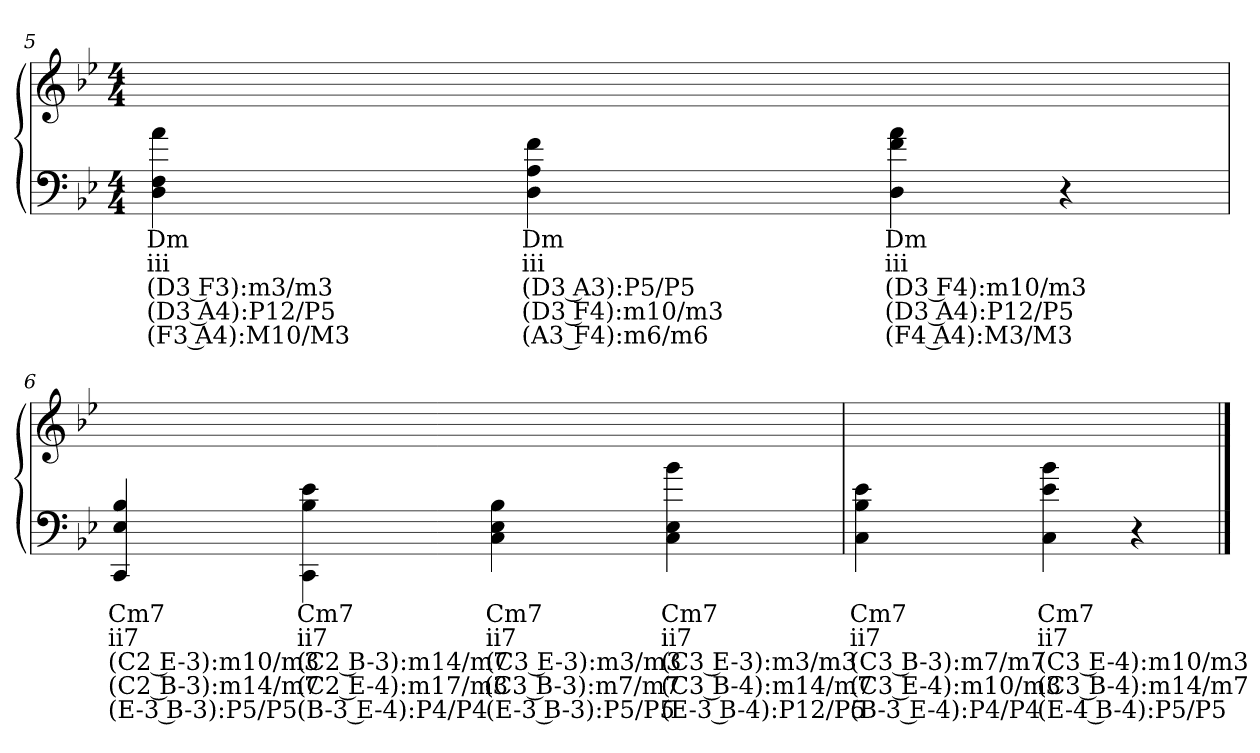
**kern	**text	**text	**text	**text	**text	**kern
*part2	*part2	*part2	*part2	*part2	*part2	*part1
*staff2	*staff2	*staff2	*staff2	*staff2	*staff2	*staff1
*clefF4	*	*	*	*	*	*clefG2
*k[b-e-]	*	*	*	*	*	*k[b-e-]
*B-:	*	*	*	*	*	*B-:
*M4/4	*	*	*	*	*	*M4/4
=5	=5	=5	=5	=5	=5	=5
4D 4F 4a	Dm	iii	(D3 F3):m3/m3	(D3 A4):P12/P5	(F3 A4):M10/M3	1ryy
4D 4A 4f	Dm	iii	(D3 A3):P5/P5	(D3 F4):m10/m3	(A3 F4):m6/m6	.
4D 4f 4a	Dm	iii	(D3 F4):m10/m3	(D3 A4):P12/P5	(F4 A4):M3/M3	.
4r	.	.	.	.	.	.
=6	=6	=6	=6	=6	=6	=6
4CC 4E- 4B-	Cm7	ii7	(C2 E-3):m10/m3	(C2 B-3):m14/m7	(E-3 B-3):P5/P5	1ryy
4CC 4B- 4e-	Cm7	ii7	(C2 B-3):m14/m7	(C2 E-4):m17/m3	(B-3 E-4):P4/P4	.
4C 4E- 4B-	Cm7	ii7	(C3 E-3):m3/m3	(C3 B-3):m7/m7	(E-3 B-3):P5/P5	.
4C 4E- 4b-	Cm7	ii7	(C3 E-3):m3/m3	(C3 B-4):m14/m7	(E-3 B-4):P12/P5	.
=7	=7	=7	=7	=7	=7	=7
4C 4B- 4e-	Cm7	ii7	(C3 B-3):m7/m7	(C3 E-4):m10/m3	(B-3 E-4):P4/P4	2.ryy
4C 4e- 4b-	Cm7	ii7	(C3 E-4):m10/m3	(C3 B-4):m14/m7	(E-4 B-4):P5/P5	.
4r	.	.	.	.	.	.
==	==	==	==	==	==	==
*-	*-	*-	*-	*-	*-	*-
